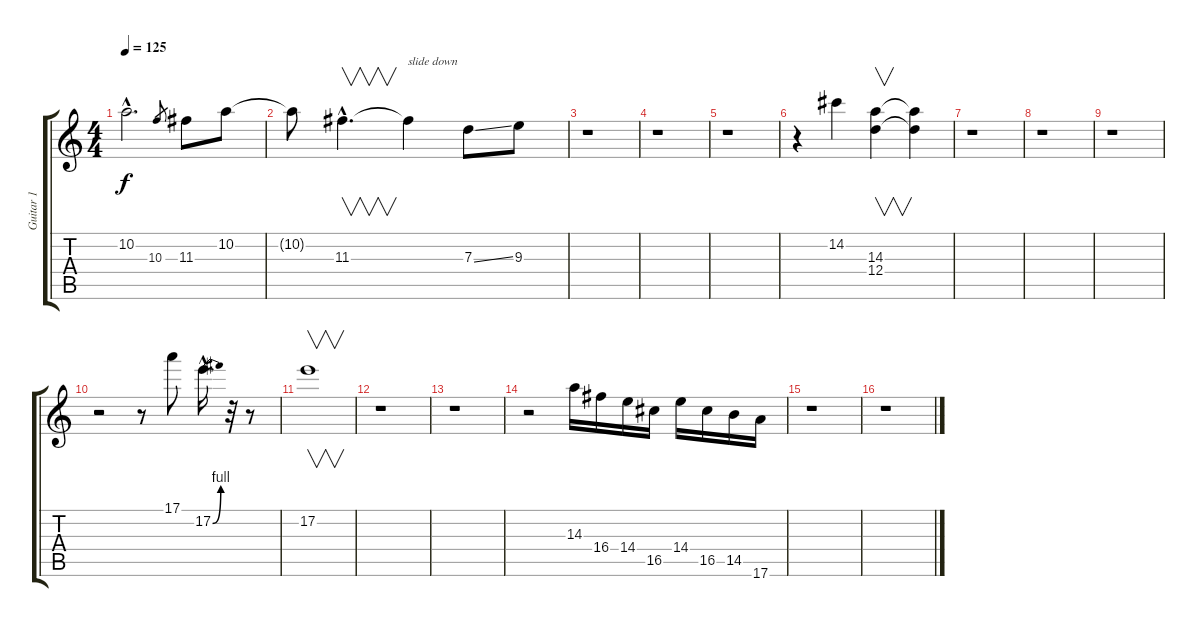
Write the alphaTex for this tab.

\track ("Guitar 1" "Guitar 1") {instrument electricguitarclean}
\staff {score tabs}
\tuning (E4 B3 G3 D3 A2 E2) {hide}
\ts (4 4)
\tempo 125
\clef g2
\ks c
10.2{hac t}.2{d dy f} 10.3.8{gr} 11.3.8 10.2.8 |
10.2{t}.8 11.3{hac}.4{v d} 11.3{t}.4{txt "slide down"} 7.3{ss}.8 9.3.8 |
r.1 |
r.1 |
r.1 |
r.4 14.2.4 (14.3 12.4).4{v} (14.3{t} 12.4{t}).4 |
r.1 |
r.1 |
r.1 |
r.2 r.8 17.1.8 17.2{be (bend 0 0 60 4) hac}.16{d} r.32 r.8 |
17.2.1{v} |
r.1 |
r.1 |
r.2 14.3.16 16.4.16 14.4.16 16.5.16 14.4.16 16.5.16 14.5.16 17.6.16 |
r.1 |
r.1
